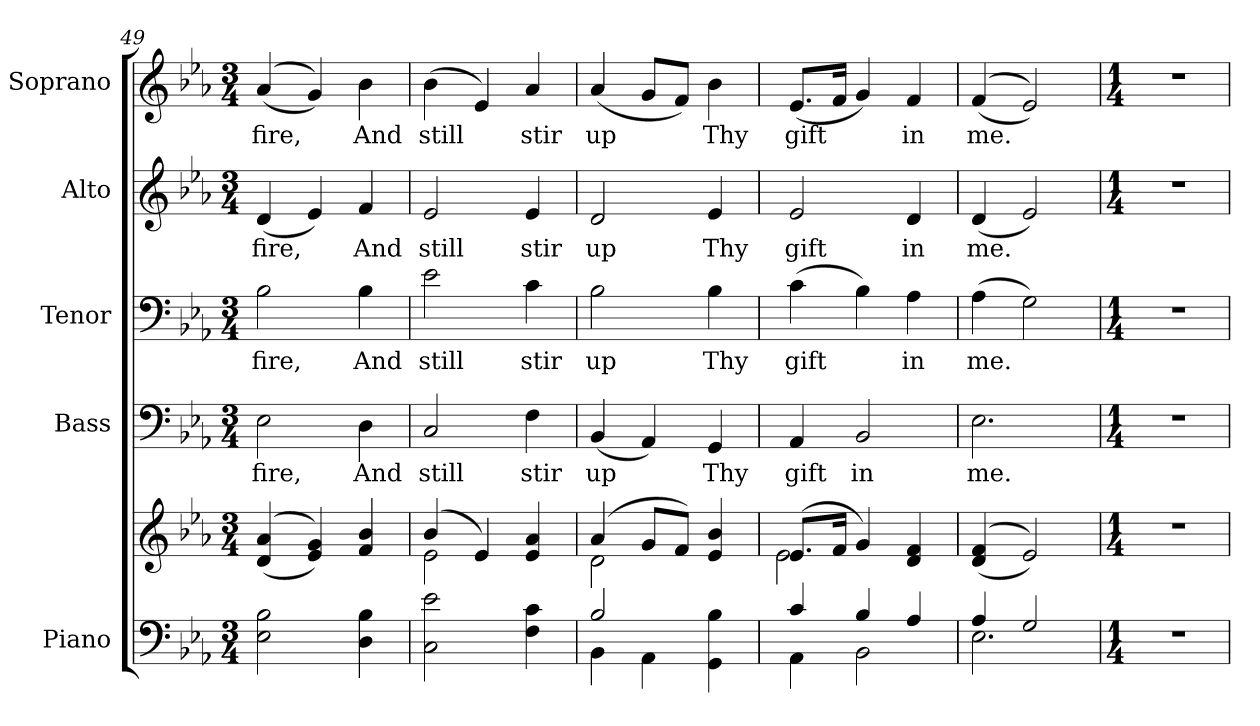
**kern	**kern	**kern	**text	**kern	**text	**kern	**text	**kern	**text
*part5	*part5	*part4	*part4	*part3	*part3	*part2	*part2	*part1	*part1
*staff6	*staff5	*staff4	*staff4	*staff3	*staff3	*staff2	*staff2	*staff1	*staff1
*I"Piano	*	*I"Bass	*	*I"Tenor	*	*I"Alto	*	*I"Soprano	*
*I'Pno.	*	*I'B.	*	*I'T.	*	*I'A.	*	*I'S.	*
*clefF4	*clefG2	*clefF4	*	*clefF4	*	*clefG2	*	*clefG2	*
*k[b-e-a-]	*k[b-e-a-]	*k[b-e-a-]	*	*k[b-e-a-]	*	*k[b-e-a-]	*	*k[b-e-a-]	*
*E-:	*E-:	*E-:	*	*E-:	*	*E-:	*	*E-:	*
*M3/4	*M3/4	*M3/4	*	*M3/4	*	*M3/4	*	*M3/4	*
=49	=49	=49	=49	=49	=49	=49	=49	=49	=49
!	!	!	!LO:LY:b:color=#000000	!	!	!	!	!	!
!	!	!	!	!	!LO:LY:b:color=#000000	!	!	!	!
!	!	!	!	!	!	!	!LO:LY:b:color=#000000	!	!
!	!	!	!	!	!	!	!	!	!LO:LY:b:color=#000000
2E-i\ 2B-i	((4di/ 4a-i	2E-i\	fire,	2B-i\	fire,	(4di/	fire,	((4a-i/	fire,
.	4e-i/ 4gi))	.	.	.	.	4e-i/)	.	4gi/))	.
!	!	!	!LO:LY:b:color=#000000	!	!	!	!	!	!
!	!	!	!	!	!LO:LY:b:color=#000000	!	!	!	!
!	!	!	!	!	!	!	!LO:LY:b:color=#000000	!	!
!	!	!	!	!	!	!	!	!	!LO:LY:b:color=#000000
4Di\ 4B-i	4fi/ 4b-i	4Di\	And	4B-i\	And	4fi/	And	4b-i\	And
=50	=50	=50	=50	=50	=50	=50	=50	=50	=50
*	*^	*	*	*	*	*	*	*	*
!	!	!	!	!LO:LY:b:color=#000000	!	!	!	!	!	!
!	!	!	!	!	!	!LO:LY:b:color=#000000	!	!	!	!
!	!	!	!	!	!	!	!	!LO:LY:b:color=#000000	!	!
!	!	!	!	!	!	!	!	!	!	!LO:LY:b:color=#000000
2Ci\ 2e-i	(4b-i/	2e-i\	2Ci/	still	2e-i\	still	2e-i/	still	(4b-i\	still
.	4e-i/)	.	.	.	.	.	.	.	4e-i/)	.
!	!	!	!	!LO:LY:b:color=#000000	!	!	!	!	!	!
!	!	!	!	!	!	!LO:LY:b:color=#000000	!	!	!	!
!	!	!	!	!	!	!	!	!LO:LY:b:color=#000000	!	!
!	!	!	!	!	!	!	!	!	!	!LO:LY:b:color=#000000
4Fi\ 4ci	4e-i/ 4a-i	4ryy	4Fi\	stir	4ci\	stir	4e-i/	stir	4a-i/	stir
!!LO:PB:g=z
=51	=51	=51	=51	=51	=51	=51	=51	=51	=51	=51
*^	*	*	*	*	*	*	*	*	*	*
!	!	!	!	!	!LO:LY:b:color=#000000	!	!	!	!	!	!
!	!	!	!	!	!	!	!LO:LY:b:color=#000000	!	!	!	!
!	!	!	!	!	!	!	!	!	!LO:LY:b:color=#000000	!	!
!	!	!	!	!	!	!	!	!	!	!	!LO:LY:b:color=#000000
2B-i/	4BB-i\	(4a-i/	2di\	(4BB-i/	up	2B-i\	up	2di/	up	(4a-i/	up
.	4AA-i\	8gi/L	.	4AA-i/)	.	.	.	.	.	8gi/L	.
.	.	8fi/J)	.	.	.	.	.	.	.	8fi/J)	.
!	!	!	!	!	!LO:LY:b:color=#000000	!	!	!	!	!	!
!	!	!	!	!	!	!	!LO:LY:b:color=#000000	!	!	!	!
!	!	!	!	!	!	!	!	!	!LO:LY:b:color=#000000	!	!
!	!	!	!	!	!	!	!	!	!	!	!LO:LY:b:color=#000000
4GGi\ 4B-i	4ryy	4e-i/ 4b-i	4ryy	4GGi/	Thy	4B-i\	Thy	4e-i/	Thy	4b-i\	Thy
=52	=52	=52	=52	=52	=52	=52	=52	=52	=52	=52	=52
!	!	!	!	!	!LO:LY:b:color=#000000	!	!	!	!	!	!
!	!	!	!	!	!	!	!LO:LY:b:color=#000000	!	!	!	!
!	!	!	!	!	!	!	!	!	!LO:LY:b:color=#000000	!	!
!	!	!	!	!	!	!	!	!	!	!	!LO:LY:b:color=#000000
4ci/	4AA-i\	(8.e-i/L	2e-i\	4AA-i/	gift	(4ci\	gift	2e-i/	gift	(8.e-i/L	gift
.	.	16fi/Jk	.	.	.	.	.	.	.	16fi/Jk	.
!	!	!	!	!	!LO:LY:b:color=#000000	!	!	!	!	!	!
4B-i/	2BB-i\	4gi/)	.	2BB-i/	in	4B-i\)	.	.	.	4gi/)	.
!	!	!	!	!	!	!	!LO:LY:b:color=#000000	!	!	!	!
!	!	!	!	!	!	!	!	!	!LO:LY:b:color=#000000	!	!
!	!	!	!	!	!	!	!	!	!	!	!LO:LY:b:color=#000000
4A-i/	.	4di/ 4fi	4ryy	.	.	4A-i\	in	4di/	in	4fi/	in
*	*	*v	*v	*	*	*	*	*	*	*	*
=53	=53	=53	=53	=53	=53	=53	=53	=53	=53	=53
*	*	*^	*	*	*	*	*	*	*	*
!	!	!	!	!	!LO:LY:b:color=#000000	!	!	!	!	!	!
*	*	*v	*v	*	*	*	*	*	*	*	*
*	*	*^	*	*	*	*	*	*	*	*
!	!	!	!	!	!	!	!LO:LY:b:color=#000000	!	!	!	!
*	*	*v	*v	*	*	*	*	*	*	*	*
*	*	*^	*	*	*	*	*	*	*	*
!	!	!	!	!	!	!	!	!	!LO:LY:b:color=#000000	!	!
*	*	*v	*v	*	*	*	*	*	*	*	*
*	*	*^	*	*	*	*	*	*	*	*
!	!	!	!	!	!	!	!	!	!	!	!LO:LY:b:color=#000000
*	*	*v	*v	*	*	*	*	*	*	*	*
4A-i/	2.E-i\	((4di/ 4fi	2.E-i\	me.	(4A-i\	me.	(4di/	me.	((4fi/	me.
2Gi/	.	2e-i/))	.	.	2Gi\)	.	2e-i/)	.	2e-i/))	.
*v	*v	*	*	*	*	*	*	*	*	*
!!LO:PB:g=z
=54	=54	=54	=54	=54	=54	=54	=54	=54	=54
*M1/4	*M1/4	*M1/4	*	*M1/4	*	*M1/4	*	*M1/4	*
!LO:N:vis=1	!LO:N:vis=1	!LO:N:vis=1	!	!LO:N:vis=1	!	!LO:N:vis=1	!	!LO:N:vis=1	!
4r	4r	4r	.	4r	.	4r	.	4r	.
=	=	=	=	=	=	=	=	=	=
*-	*-	*-	*-	*-	*-	*-	*-	*-	*-
